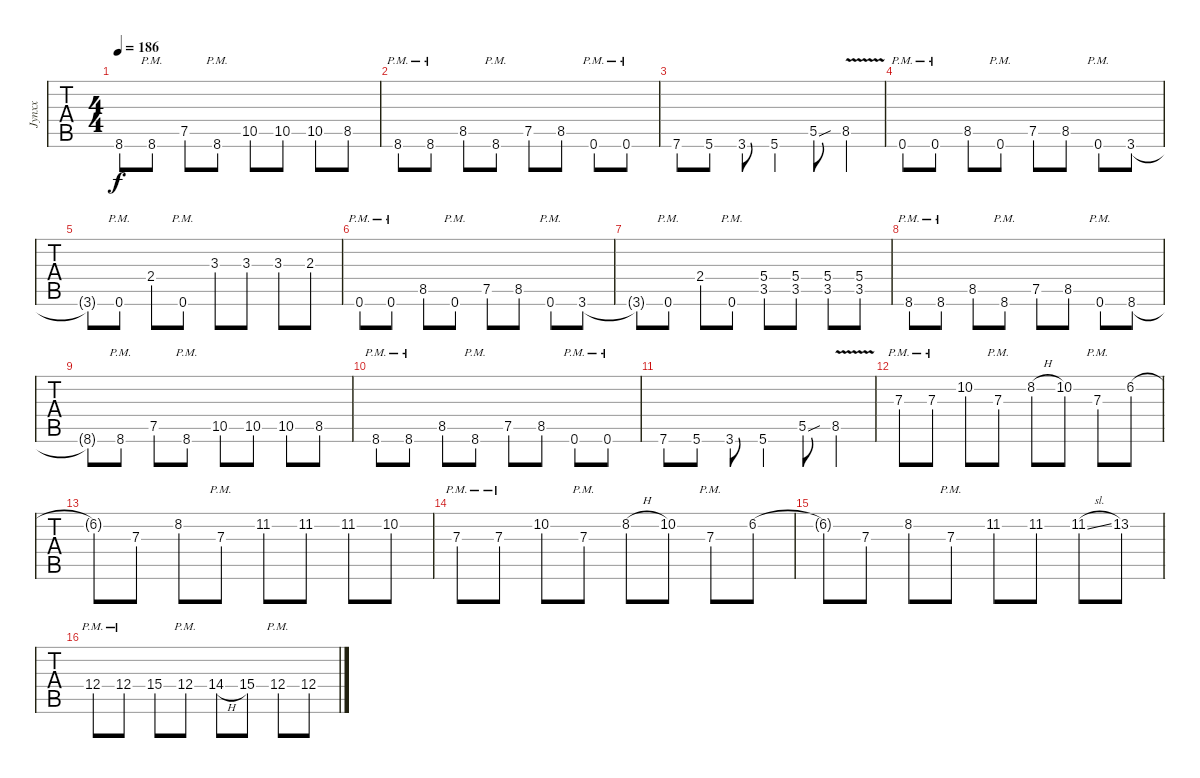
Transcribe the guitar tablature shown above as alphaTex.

\track ("Jynxx" "Jynxx") {instrument overdrivenguitar}
\staff {tabs}
\tuning (Eb4 Bb3 Gb3 Db3 Ab2 Db2) {hide}
\ts (4 4)
\tempo 186
\clef g2
\ks c
8.6{t}.8{dy f} 8.6{pm}.8 7.5.8 8.6{pm}.8 10.5.8 10.5.8 10.5.8 8.5.8 |
8.6{pm}.8 8.6{pm}.8 8.5.8 8.6{pm}.8 7.5.8 8.5.8 0.6{pm}.8 0.6{pm}.8 |
7.6.8 5.6.8 3.6.8 5.6.4 5.5{sou}.8 8.5{v}.4 |
0.6{pm}.8 0.6{pm}.8 8.5.8 0.6{pm}.8 7.5.8 8.5.8 0.6{pm}.8 3.6.8 |
3.6{t}.8 0.6{pm}.8 2.4.8 0.6{pm}.8 3.3.8 3.3.8 3.3.8 2.3.8 |
0.6{pm}.8 0.6{pm}.8 8.5.8 0.6{pm}.8 7.5.8 8.5.8 0.6{pm}.8 3.6.8 |
3.6{t}.8 0.6{pm}.8 2.4.8 0.6{pm}.8 (5.4 3.5).8 (5.4 3.5).8 (5.4 3.5).8 (5.4 3.5).8 |
8.6{pm}.8 8.6{pm}.8 8.5.8 8.6{pm}.8 7.5.8 8.5.8 0.6{pm}.8 8.6.8 |
8.6{t}.8 8.6{pm}.8 7.5.8 8.6{pm}.8 10.5.8 10.5.8 10.5.8 8.5.8 |
8.6{pm}.8 8.6{pm}.8 8.5.8 8.6{pm}.8 7.5.8 8.5.8 0.6{pm}.8 0.6{pm}.8 |
7.6.8 5.6.8 3.6.8 5.6.4 5.5{sou}.8 8.5{v}.4 |
7.3{pm}.8 7.3{pm}.8 10.2.8 7.3{pm}.8 8.2{h}.8 10.2.8 7.3{pm}.8 6.2.8 |
6.2{t}.8 7.3.8 8.2.8 7.3{pm}.8 11.2.8 11.2.8 11.2.8 10.2.8 |
7.3{pm}.8 7.3{pm}.8 10.2.8 7.3{pm}.8 8.2{h}.8 10.2.8 7.3{pm}.8 6.2.8 |
6.2{t}.8 7.3.8 8.2.8 7.3{pm}.8 11.2.8 11.2.8 11.2{sl}.8 13.2.8 |
12.4{pm}.8 12.4{pm}.8 15.4.8 12.4{pm}.8 14.4{h}.8 15.4.8 12.4{pm}.8 12.4.8
